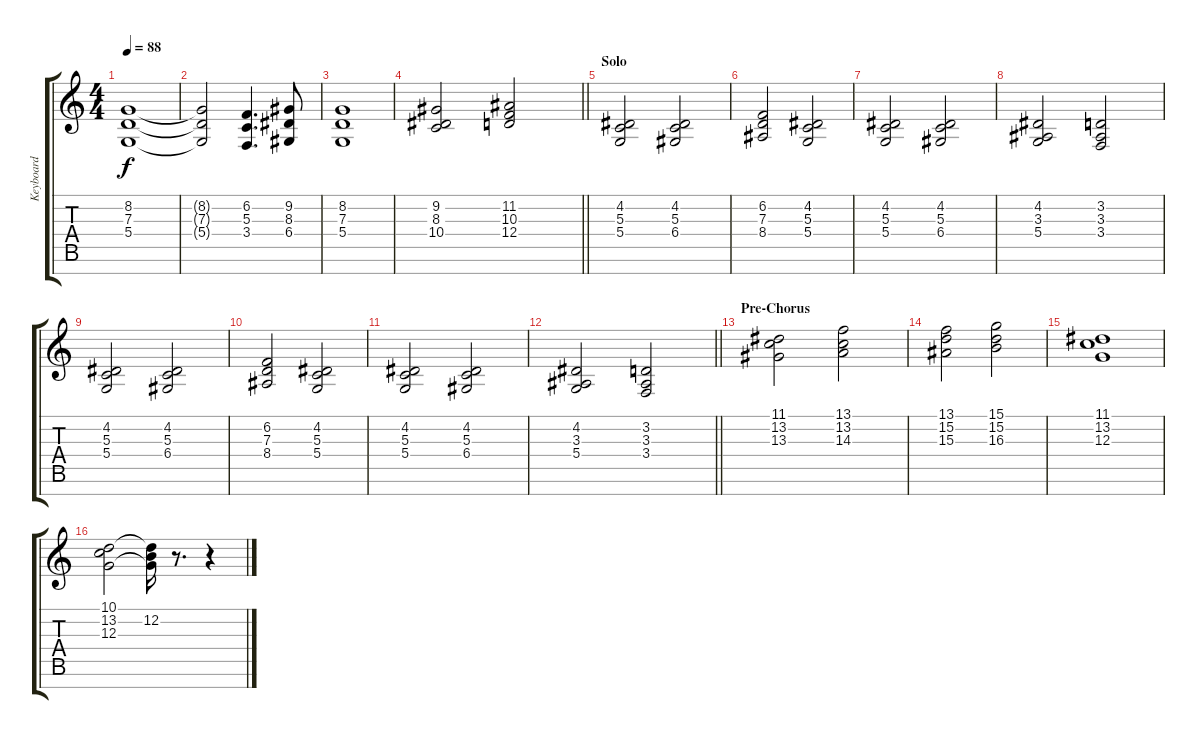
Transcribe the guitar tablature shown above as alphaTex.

\track ("Keyboard" "Keyboard") {instrument pad2warm}
\staff {score tabs}
\tuning (E4 B3 G3 D3 A2 E2 B1) {hide}
\ts (4 4)
\tempo 88
\clef g2
\ks c
(8.2 7.3 5.4).1{dy f} |
(8.2{t} 7.3{t} 5.4{t}).2 (6.2 5.3 3.4).4{d} (9.2 8.3 6.4).8 |
(8.2 7.3 5.4).1 |
\barLineRight lightlight
(9.2 8.3 10.4).2 (11.2 10.3 12.4).2 |
\section ("" "Solo")
(4.2 5.3 5.4).2 (4.2 5.3 6.4).2 |
(6.2 7.3 8.4).2 (4.2 5.3 5.4).2 |
(4.2 5.3 5.4).2 (4.2 5.3 6.4).2 |
(4.2 3.3 5.4).2 (3.2 3.3 3.4).2 |
(4.2 5.3 5.4).2 (4.2 5.3 6.4).2 |
(6.2 7.3 8.4).2 (4.2 5.3 5.4).2 |
(4.2 5.3 5.4).2 (4.2 5.3 6.4).2 |
\barLineRight lightlight
(4.2 3.3 5.4).2 (3.2 3.3 3.4).2 |
\section ("" "Pre-Chorus")
(11.1 13.2 13.3).2 (13.1 13.2 14.3).2 |
(13.1 15.2 15.3).2 (15.1 15.2 16.3).2 |
(11.1 13.2 12.3).1 |
(10.1 13.2 12.3).2 (10.1{t} 12.2 12.3{t}).16 r.8{d} r.4
